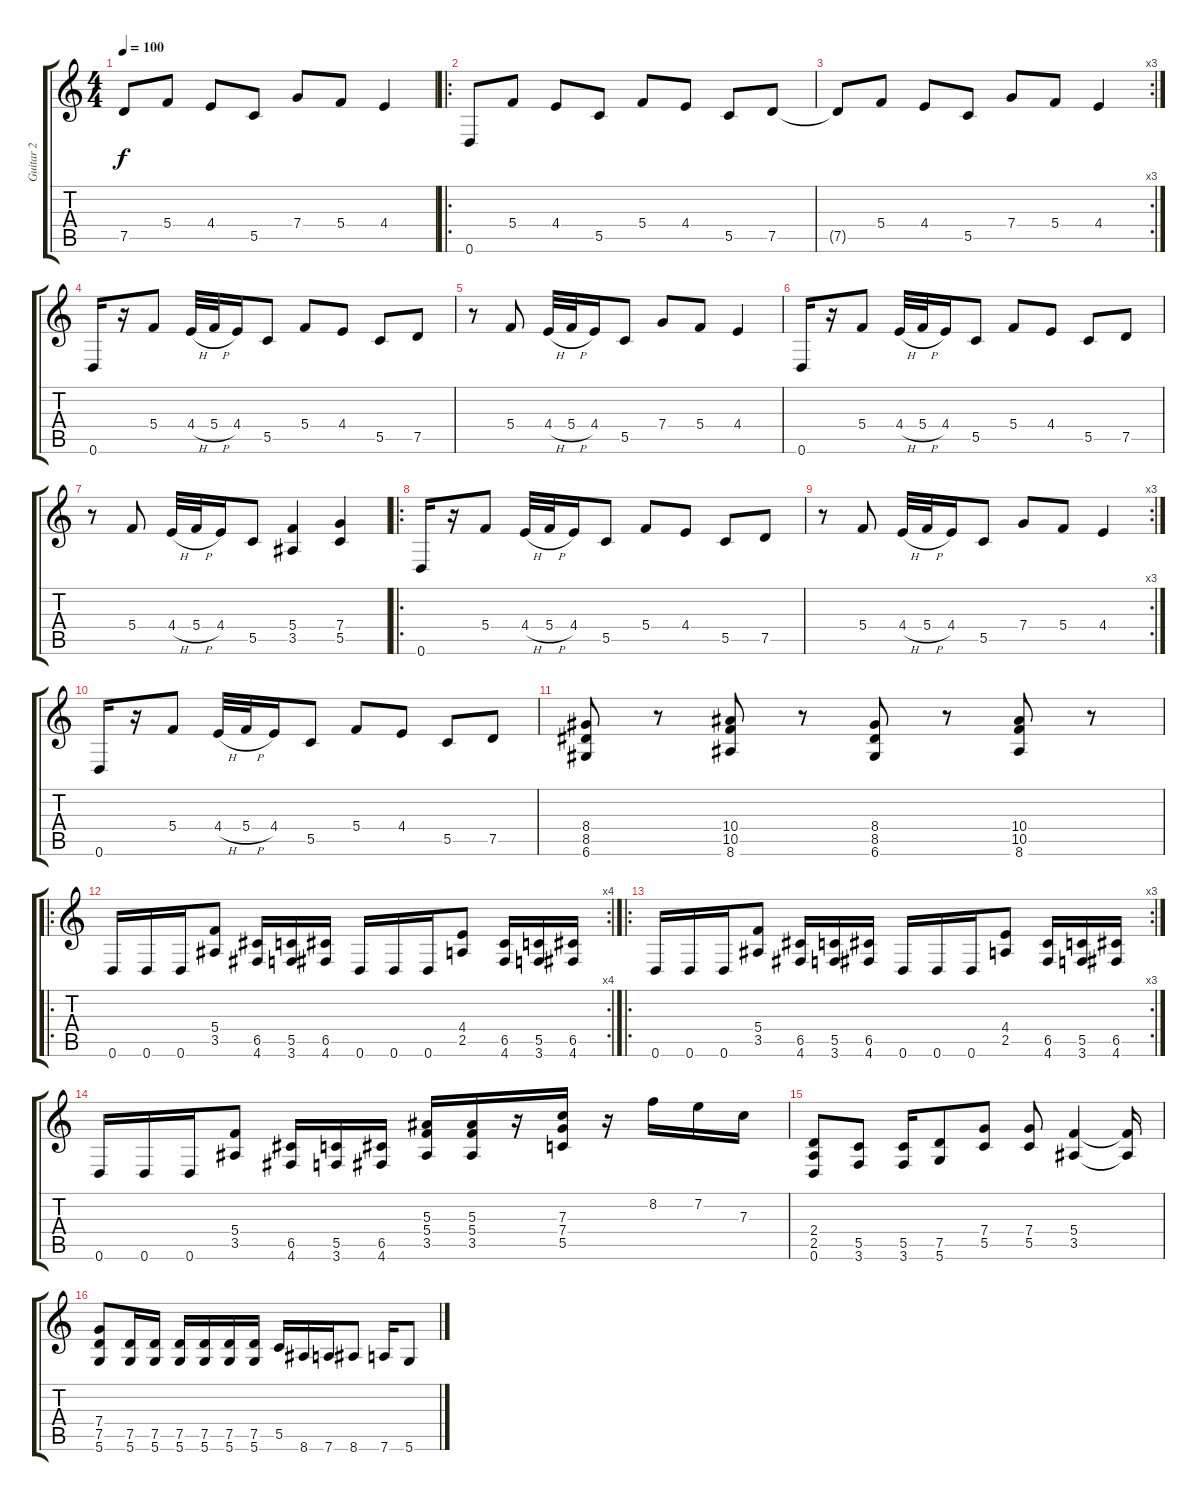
\track ("Guitar 2" "Guitar 2") {instrument distortionguitar}
\staff {score tabs}
\tuning (D4 A3 F3 C3 G2 D2) {hide}
\ts (4 4)
\tempo 100
\clef g2
\ks c
7.5{t}.8{dy f} 5.4.8 4.4.8 5.5.8 7.4.8 5.4.8 4.4.4 |
\ro
0.6.8{balance 14 instrument distortionguitar} 5.4.8 4.4.8 5.5.8 5.4.8 4.4.8 5.5.8 7.5.8 |
\rc 3
7.5{t}.8 5.4.8 4.4.8 5.5.8 7.4.8 5.4.8 4.4.4 |
0.6.16{balance 14} r.16 5.4.8 4.4{h}.32 5.4{h}.32 4.4.16 5.5.8 5.4.8 4.4.8 5.5.8 7.5.8 |
r.8 5.4.8 4.4{h}.32 5.4{h}.32 4.4.16 5.5.8 7.4.8 5.4.8 4.4.4 |
0.6.16{balance 14} r.16 5.4.8 4.4{h}.32 5.4{h}.32 4.4.16 5.5.8 5.4.8 4.4.8 5.5.8 7.5.8 |
r.8 5.4.8 4.4{h}.32 5.4{h}.32 4.4.16 5.5.8 (5.4 3.5).4 (7.4 5.5).4 |
\ro
0.6.16{balance 14} r.16 5.4.8 4.4{h}.32 5.4{h}.32 4.4.16 5.5.8 5.4.8 4.4.8 5.5.8 7.5.8 |
\rc 3
r.8 5.4.8 4.4{h}.32 5.4{h}.32 4.4.16 5.5.8 7.4.8 5.4.8 4.4.4 |
0.6.16{balance 14} r.16 5.4.8 4.4{h}.32 5.4{h}.32 4.4.16 5.5.8 5.4.8 4.4.8 5.5.8 7.5.8 |
(8.4 8.5 6.6).8{balance 8} r.8 (10.4 10.5 8.6).8 r.8 (8.4 8.5 6.6).8 r.8 (10.4 10.5 8.6).8 r.8 |
\ro
\rc 4
0.6.16 0.6.16 0.6.16 (5.4 3.5).8 (6.5 4.6).16 (5.5 3.6).16 (6.5 4.6).16 0.6.16 0.6.16 0.6.16 (4.4 2.5).8 (6.5 4.6).16 (5.5 3.6).16 (6.5 4.6).16 |
\ro
\rc 3
0.6.16 0.6.16 0.6.16 (5.4 3.5).8 (6.5 4.6).16 (5.5 3.6).16 (6.5 4.6).16 0.6.16 0.6.16 0.6.16 (4.4 2.5).8 (6.5 4.6).16 (5.5 3.6).16 (6.5 4.6).16 |
0.6.16 0.6.16 0.6.16 (5.4 3.5).8 (6.5 4.6).16 (5.5 3.6).16 (6.5 4.6).16 (5.3 5.4 3.5).16 (5.3 5.4 3.5).16 r.16 (7.3 7.4 5.5).16 r.16 8.2.16 7.2.16 7.3.16 |
(2.4 2.5 0.6).8 (5.5 3.6).8 (5.5 3.6).16 (7.5 5.6).8 (7.4 5.5).8 (7.4 5.5).8 (5.4 3.5).4 (5.4{t} 3.5{t}).16 |
(7.4 7.5 5.6).8 (7.5 5.6).16 (7.5 5.6).16 (7.5 5.6).16 (7.5 5.6).16 (7.5 5.6).16 (7.5 5.6).16 5.5.16 8.6.16 7.6.16 8.6.8 7.6.16 5.6.8
